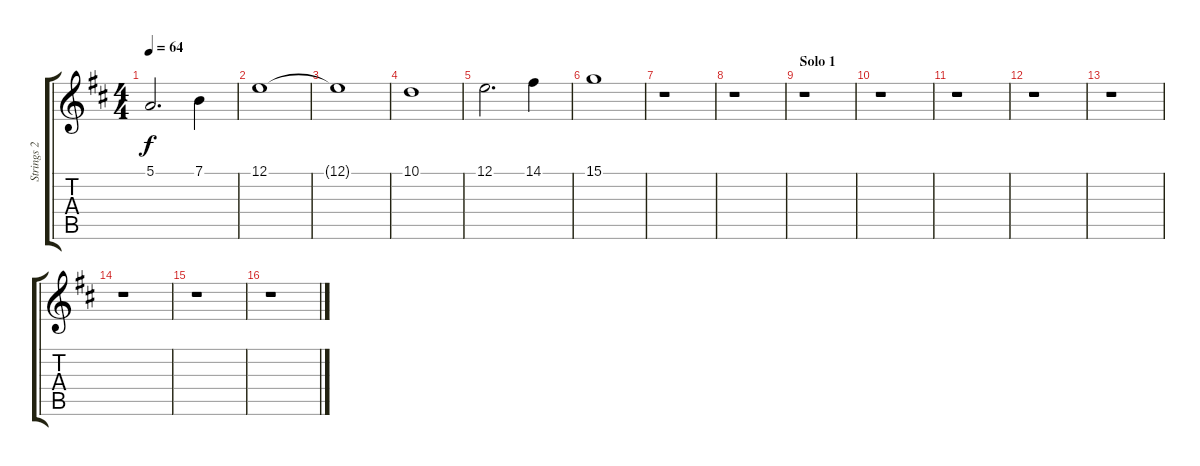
\track ("Strings 2" "Strings 2") {instrument synthstrings1}
\staff {score tabs}
\tuning (E4 B3 G3 D3 A2 E2) {hide}
\ts (4 4)
\tempo 64
\clef g2
\ks d
5.1.2{d dy f} 7.1.4 |
12.1.1 |
12.1{t}.1 |
10.1.1 |
12.1.2{d} 14.1.4 |
15.1.1 |
r.1 |
r.1 |
\section ("" "Solo 1")
r.1 |
r.1 |
r.1 |
r.1 |
r.1 |
r.1 |
r.1 |
r.1
